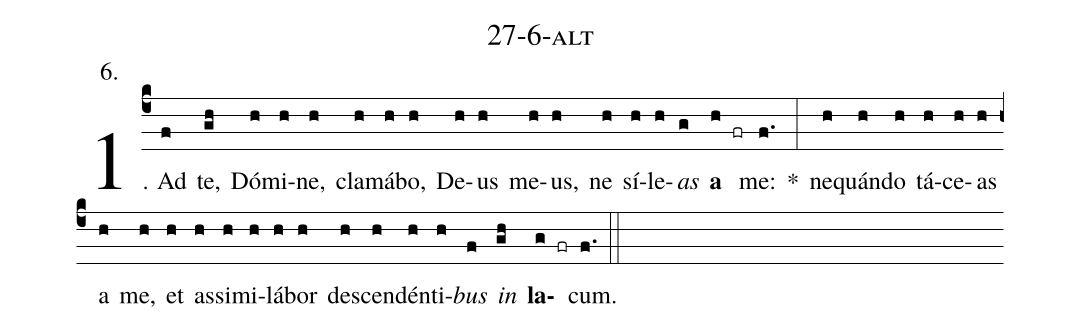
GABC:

name: 27-6-alt;
annotation: 6.;
%%
(c4)1. Ad(f) te,(gh) Dó(h)mi(h)ne,(h) cla(h)má(h)bo,(h) De(h)us(h) me(h)us,(h) ne(h) sí(h)le(h)<i>as</i>(g) <b>a</b>(h fr) me:(f.) *(:) ne(h)quán(h)do(h) tá(h)ce(h)as(h) a(h) me,(h) et(h) as(h)si(h)mi(h)lá(h)bor(h) de(h)scen(h)dén(h)ti(h)<i>bus</i>(f) <i>in</i>(gh) <b>la</b>(g fr)cum.(f.) (::)
